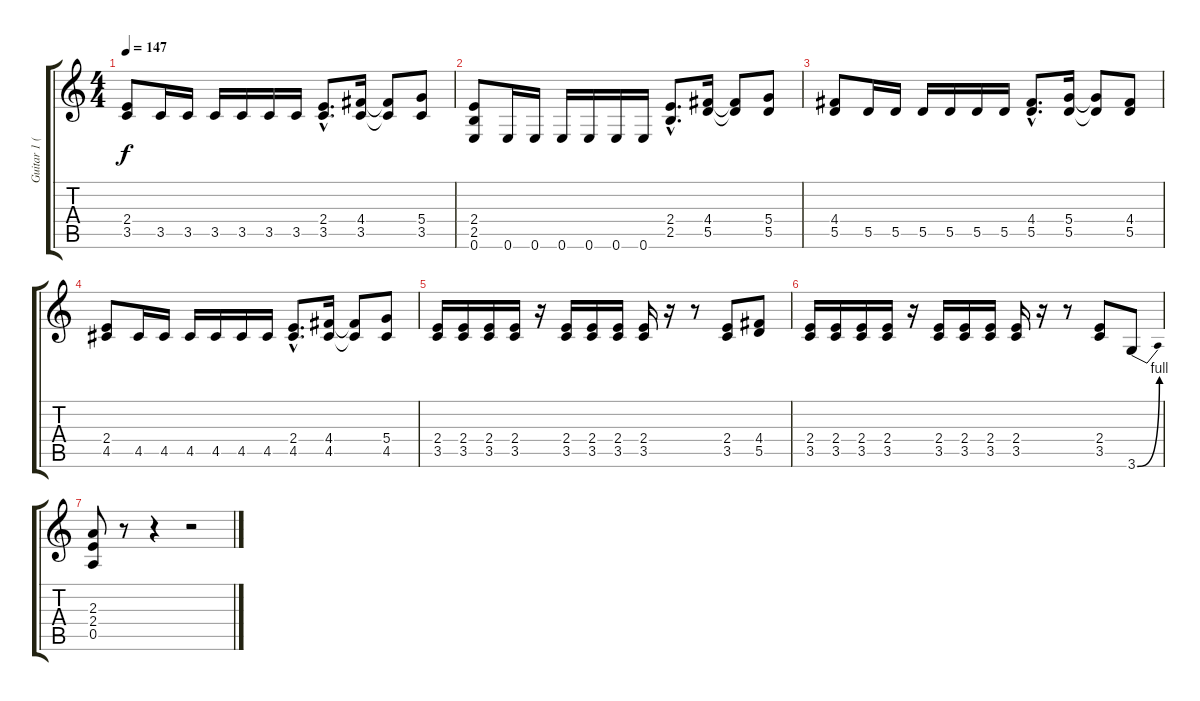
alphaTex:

\track ("Guitar 1 (Rhythm)" "Guitar 1 (") {instrument distortionguitar}
\staff {score tabs}
\tuning (E4 B3 G3 D3 A2 E2) {hide}
\ts (4 4)
\tempo 147
\clef g2
\ks c
(2.4 3.5).8{dy f} 3.5.16 3.5.16 3.5.16 3.5.16 3.5.16 3.5.16 (2.4{hac} 3.5{hac}).8{d} (4.4 3.5).16 (4.4{t} 3.5{t}).8 (5.4 3.5).8 |
(2.4 2.5 0.6).8 0.6.16 0.6.16 0.6.16 0.6.16 0.6.16 0.6.16 (2.4{hac} 2.5{hac}).8{d} (4.4 5.5).16 (4.4{t} 5.5{t}).8 (5.4 5.5).8 |
(4.4 5.5).8 5.5.16 5.5.16 5.5.16 5.5.16 5.5.16 5.5.16 (4.4{hac} 5.5{hac}).8{d} (5.4 5.5).16 (5.4{t} 5.5{t}).8 (4.4 5.5).8 |
(2.4 4.5).8 4.5.16 4.5.16 4.5.16 4.5.16 4.5.16 4.5.16 (2.4{hac} 4.5{hac}).8{d} (4.4 4.5).16 (4.4{t} 4.5{t}).8 (5.4 4.5).8 |
(2.4 3.5).16 (2.4 3.5).16 (2.4 3.5).16 (2.4 3.5).16 r.16 (2.4 3.5).16 (2.4 3.5).16 (2.4 3.5).16 (2.4 3.5).16 r.16 r.8 (2.4 3.5).8 (4.4 5.5).8 |
(2.4 3.5).16 (2.4 3.5).16 (2.4 3.5).16 (2.4 3.5).16 r.16 (2.4 3.5).16 (2.4 3.5).16 (2.4 3.5).16 (2.4 3.5).16 r.16 r.8 (2.4 3.5).8 3.6{be (bend 0 0 60 4)}.8 |
(2.3 2.4 0.5).8 r.8 r.4 r.2
